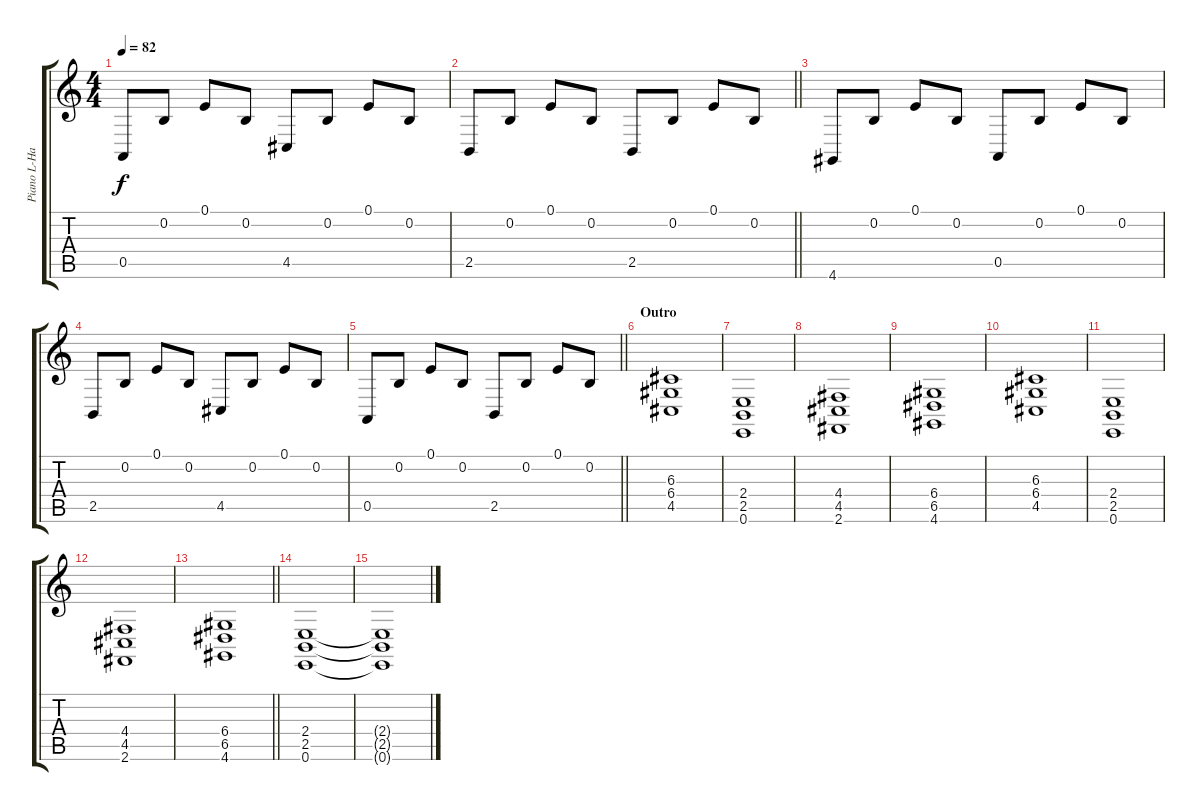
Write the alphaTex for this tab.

\track ("Piano L-Hand" "Piano L-Ha") {instrument lead1square}
\staff {score tabs}
\tuning (E4 B3 G3 D3 A2 E2) {hide}
\ts (4 4)
\tempo 82
\clef g2
\ks c
0.5.8{dy f} 0.2.8 0.1.8 0.2.8 4.5.8 0.2.8 0.1.8 0.2.8 |
\barLineRight lightlight
2.5.8 0.2.8 0.1.8 0.2.8 2.5.8 0.2.8 0.1.8 0.2.8 |
4.6.8 0.2.8 0.1.8 0.2.8 0.5.8 0.2.8 0.1.8 0.2.8 |
2.5.8 0.2.8 0.1.8 0.2.8 4.5.8 0.2.8 0.1.8 0.2.8 |
\barLineRight lightlight
0.5.8 0.2.8 0.1.8 0.2.8 2.5.8 0.2.8 0.1.8 0.2.8 |
\section ("" "Outro")
(6.3 6.4 4.5).1 |
(2.4 2.5 0.6).1 |
(4.4 4.5 2.6).1 |
(6.4 6.5 4.6).1 |
(6.3 6.4 4.5).1 |
(2.4 2.5 0.6).1 |
(4.4 4.5 2.6).1 |
\barLineRight lightlight
(6.4 6.5 4.6).1 |
(2.4 2.5 0.6).1{volume 6} |
(2.4{t} 2.5{t} 0.6{t}).1
